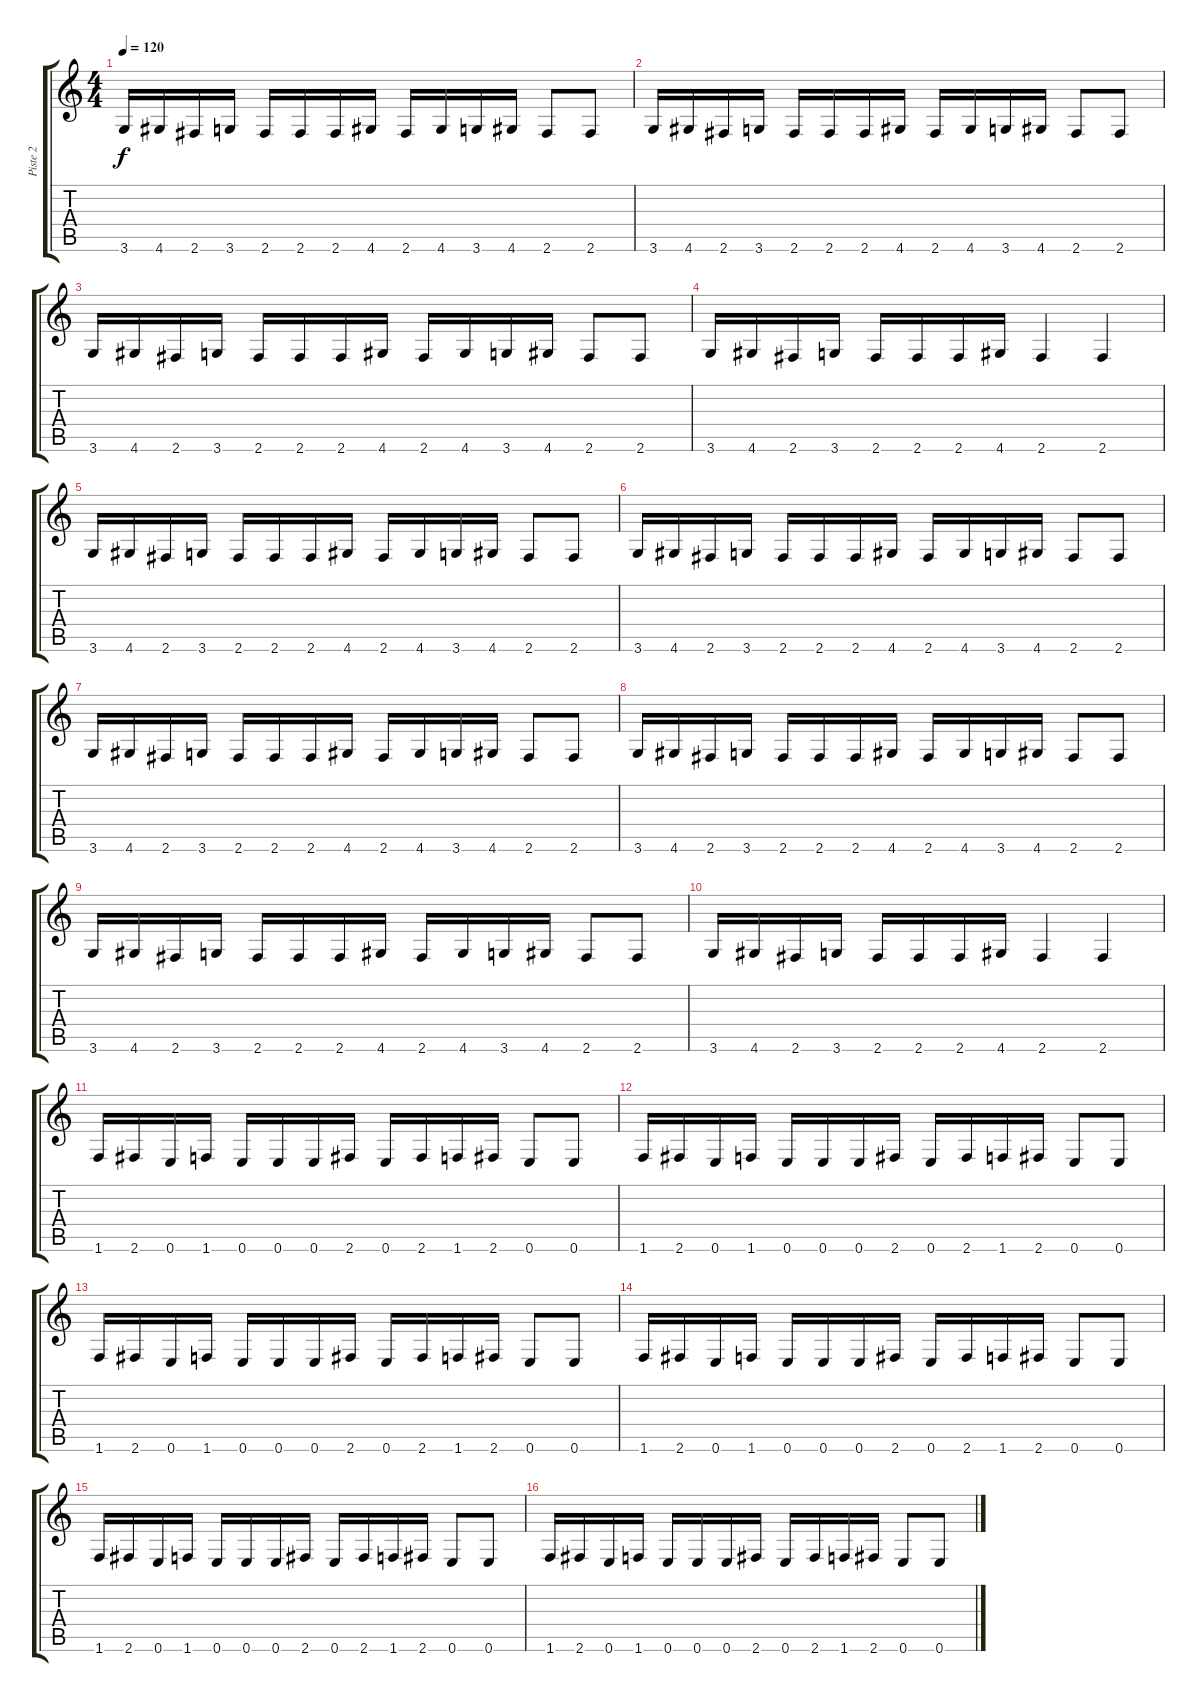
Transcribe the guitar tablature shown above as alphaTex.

\track ("Piste 2" "Piste 2") {instrument distortionguitar}
\staff {score tabs}
\tuning (E4 B3 G3 D3 A2 E2) {hide}
\ts (4 4)
\tempo 120
\clef g2
\ks c
3.6.16{dy f instrument distortionguitar} 4.6.16 2.6.16 3.6.16 2.6.16 2.6.16 2.6.16 4.6.16 2.6.16 4.6.16 3.6.16 4.6.16 2.6.8 2.6.8 |
3.6.16 4.6.16 2.6.16 3.6.16 2.6.16 2.6.16 2.6.16 4.6.16 2.6.16 4.6.16 3.6.16 4.6.16 2.6.8 2.6.8 |
3.6.16 4.6.16 2.6.16 3.6.16 2.6.16 2.6.16 2.6.16 4.6.16 2.6.16 4.6.16 3.6.16 4.6.16 2.6.8 2.6.8 |
3.6.16 4.6.16 2.6.16 3.6.16 2.6.16 2.6.16 2.6.16 4.6.16 2.6.4 2.6.4 |
3.6.16 4.6.16 2.6.16 3.6.16 2.6.16 2.6.16 2.6.16 4.6.16 2.6.16 4.6.16 3.6.16 4.6.16 2.6.8 2.6.8 |
3.6.16 4.6.16 2.6.16 3.6.16 2.6.16 2.6.16 2.6.16 4.6.16 2.6.16 4.6.16 3.6.16 4.6.16 2.6.8 2.6.8 |
3.6.16 4.6.16 2.6.16 3.6.16 2.6.16 2.6.16 2.6.16 4.6.16 2.6.16 4.6.16 3.6.16 4.6.16 2.6.8 2.6.8 |
3.6.16 4.6.16 2.6.16 3.6.16 2.6.16 2.6.16 2.6.16 4.6.16 2.6.16 4.6.16 3.6.16 4.6.16 2.6.8 2.6.8 |
3.6.16 4.6.16 2.6.16 3.6.16 2.6.16 2.6.16 2.6.16 4.6.16 2.6.16 4.6.16 3.6.16 4.6.16 2.6.8 2.6.8 |
3.6.16 4.6.16 2.6.16 3.6.16 2.6.16 2.6.16 2.6.16 4.6.16 2.6.4 2.6.4 |
1.6.16 2.6.16 0.6.16 1.6.16 0.6.16 0.6.16 0.6.16 2.6.16 0.6.16 2.6.16 1.6.16 2.6.16 0.6.8 0.6.8 |
1.6.16 2.6.16 0.6.16 1.6.16 0.6.16 0.6.16 0.6.16 2.6.16 0.6.16 2.6.16 1.6.16 2.6.16 0.6.8 0.6.8 |
1.6.16 2.6.16 0.6.16 1.6.16 0.6.16 0.6.16 0.6.16 2.6.16 0.6.16 2.6.16 1.6.16 2.6.16 0.6.8 0.6.8 |
1.6.16 2.6.16 0.6.16 1.6.16 0.6.16 0.6.16 0.6.16 2.6.16 0.6.16 2.6.16 1.6.16 2.6.16 0.6.8 0.6.8 |
1.6.16 2.6.16 0.6.16 1.6.16 0.6.16 0.6.16 0.6.16 2.6.16 0.6.16 2.6.16 1.6.16 2.6.16 0.6.8 0.6.8 |
1.6.16 2.6.16 0.6.16 1.6.16 0.6.16 0.6.16 0.6.16 2.6.16 0.6.16 2.6.16 1.6.16 2.6.16 0.6.8 0.6.8
